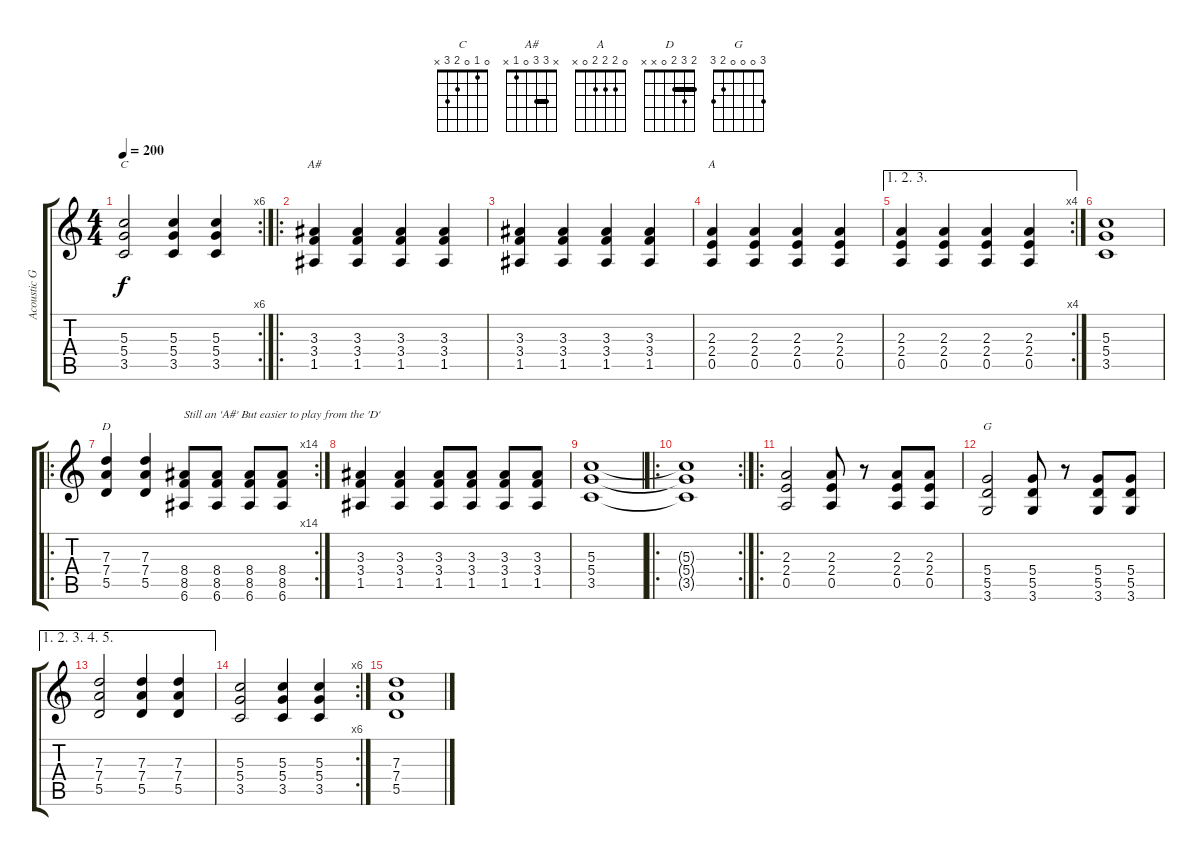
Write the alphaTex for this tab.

\track ("Acoustic Guitar (Stephen Lynch)" "Acoustic G") {instrument acousticguitarsteel}
\staff {score tabs}
\tuning (E4 B3 G3 D3 A2 E2) {hide}
\chord ("C" 0 1 0 2 3 x)
\chord ("A#" x 3 3 0 1 x) {barre 3}
\chord ("A" 0 2 2 2 0 x)
\chord ("D" 2 3 2 0 x x) {barre 2}
\chord ("G" 3 0 0 0 2 3)
\rc 6
\ts (4 4)
\tempo 200
\clef g2
\ks c
(5.3 5.4 3.5).2{ch "C" dy f} (5.3 5.4 3.5).4 (5.3 5.4 3.5).4 |
\ro
(3.3 3.4 1.5).4{ch "A#"} (3.3 3.4 1.5).4 (3.3 3.4 1.5).4 (3.3 3.4 1.5).4 |
(3.3 3.4 1.5).4 (3.3 3.4 1.5).4 (3.3 3.4 1.5).4 (3.3 3.4 1.5).4 |
(2.3 2.4 0.5).4{ch "A"} (2.3 2.4 0.5).4 (2.3 2.4 0.5).4 (2.3 2.4 0.5).4 |
\ae (1 2 3)
\rc 4
(2.3 2.4 0.5).4 (2.3 2.4 0.5).4 (2.3 2.4 0.5).4 (2.3 2.4 0.5).4 |
(5.3 5.4 3.5).1 |
\ro
\rc 14
(7.3 7.4 5.5).4{ch "D"} (7.3 7.4 5.5).4 (8.4 8.5 6.6).8{txt "Still an 'A#' But easier to play from the 'D'"} (8.4 8.5 6.6).8 (8.4 8.5 6.6).8 (8.4 8.5 6.6).8 |
(3.3 3.4 1.5).4 (3.3 3.4 1.5).4 (3.3 3.4 1.5).8 (3.3 3.4 1.5).8 (3.3 3.4 1.5).8 (3.3 3.4 1.5).8 |
(5.3 5.4 3.5).1 |
\ro
\rc 2
(5.3{t} 5.4{t} 3.5{t}).1 |
\ro
(2.3 2.4 0.5).2 (2.3 2.4 0.5).8 r.8 (2.3 2.4 0.5).8 (2.3 2.4 0.5).8 |
(5.4 5.5 3.6).2{ch "G"} (5.4 5.5 3.6).8 r.8 (5.4 5.5 3.6).8 (5.4 5.5 3.6).8 |
\ae (1 2 3 4 5)
(7.3 7.4 5.5).2 (7.3 7.4 5.5).4 (7.3 7.4 5.5).4 |
\rc 6
(5.3 5.4 3.5).2 (5.3 5.4 3.5).4 (5.3 5.4 3.5).4 |
(7.3 7.4 5.5).1
